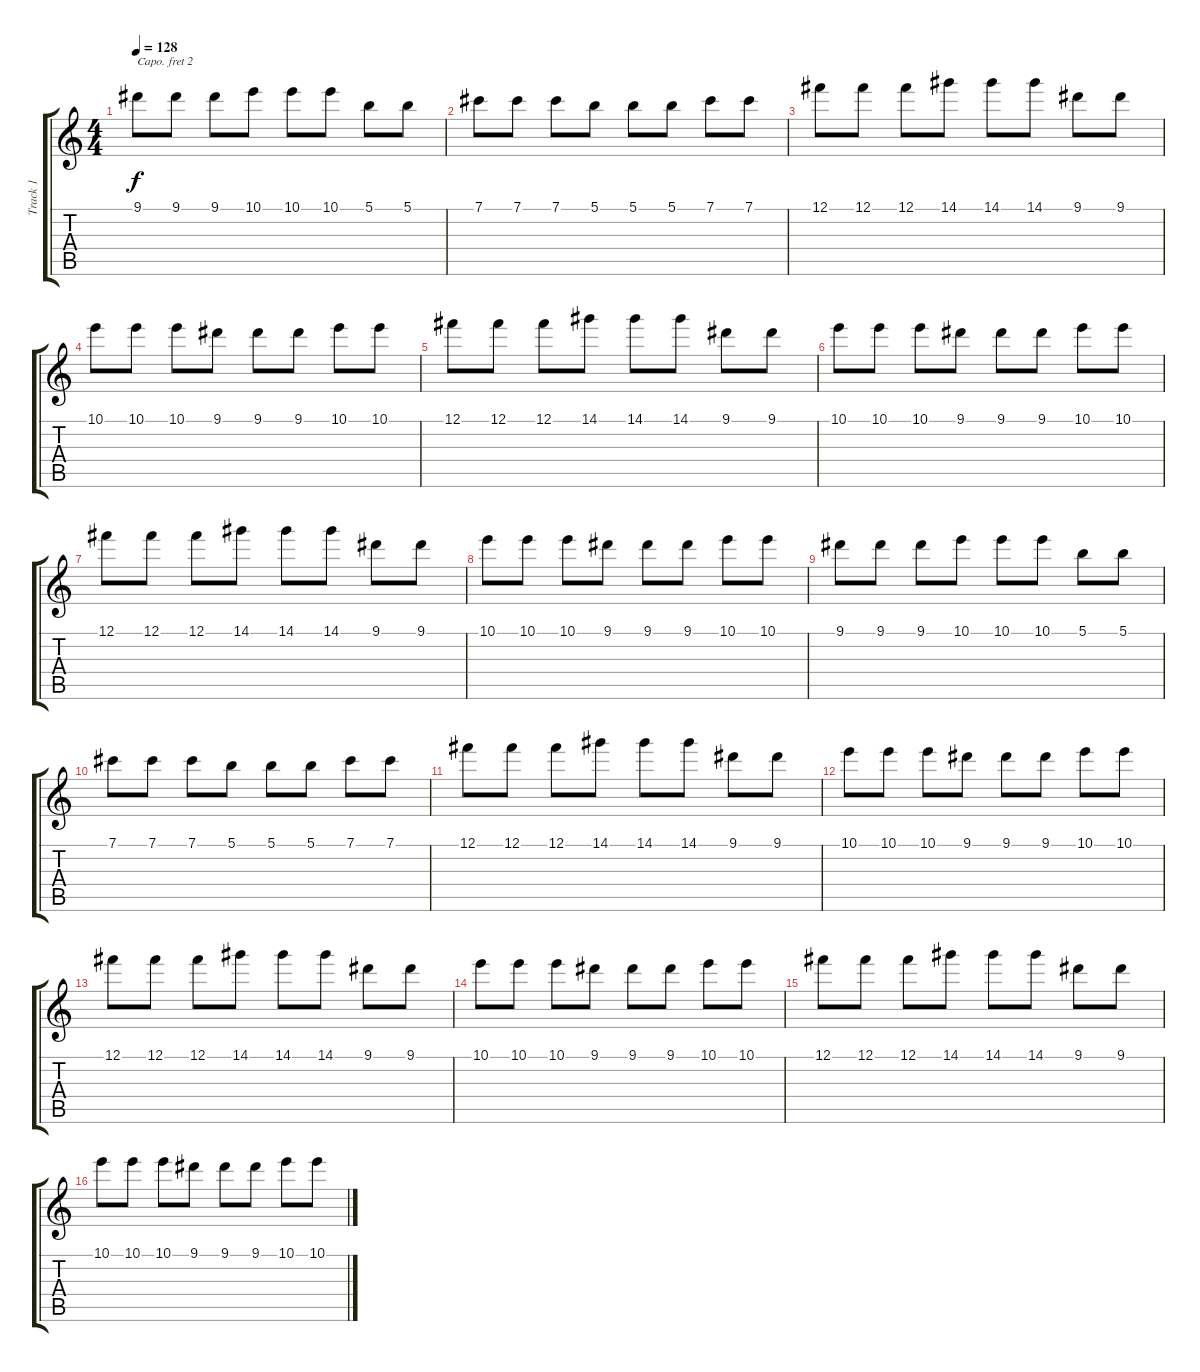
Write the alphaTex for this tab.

\track ("Track 1" "Track 1") {instrument overdrivenguitar}
\staff {score tabs}
\capo 2
\tuning (E4 C4 G3 D3 A2 E2) {hide}
\ts (4 4)
\tempo 128
\clef g2
\ks c
9.1.8{dy f} 9.1.8 9.1.8 10.1.8 10.1.8 10.1.8 5.1.8 5.1.8 |
7.1.8 7.1.8 7.1.8 5.1.8 5.1.8 5.1.8 7.1.8 7.1.8 |
12.1.8 12.1.8 12.1.8 14.1.8 14.1.8 14.1.8 9.1.8 9.1.8 |
10.1.8 10.1.8 10.1.8 9.1.8 9.1.8 9.1.8 10.1.8 10.1.8 |
12.1.8 12.1.8 12.1.8 14.1.8 14.1.8 14.1.8 9.1.8 9.1.8 |
10.1.8 10.1.8 10.1.8 9.1.8 9.1.8 9.1.8 10.1.8 10.1.8 |
12.1.8 12.1.8 12.1.8 14.1.8 14.1.8 14.1.8 9.1.8 9.1.8 |
10.1.8 10.1.8 10.1.8 9.1.8 9.1.8 9.1.8 10.1.8 10.1.8 |
9.1.8 9.1.8 9.1.8 10.1.8 10.1.8 10.1.8 5.1.8 5.1.8 |
7.1.8 7.1.8 7.1.8 5.1.8 5.1.8 5.1.8 7.1.8 7.1.8 |
12.1.8 12.1.8 12.1.8 14.1.8 14.1.8 14.1.8 9.1.8 9.1.8 |
10.1.8 10.1.8 10.1.8 9.1.8 9.1.8 9.1.8 10.1.8 10.1.8 |
12.1.8 12.1.8 12.1.8 14.1.8 14.1.8 14.1.8 9.1.8 9.1.8 |
10.1.8 10.1.8 10.1.8 9.1.8 9.1.8 9.1.8 10.1.8 10.1.8 |
12.1.8 12.1.8 12.1.8 14.1.8 14.1.8 14.1.8 9.1.8 9.1.8 |
10.1.8 10.1.8 10.1.8 9.1.8 9.1.8 9.1.8 10.1.8 10.1.8
